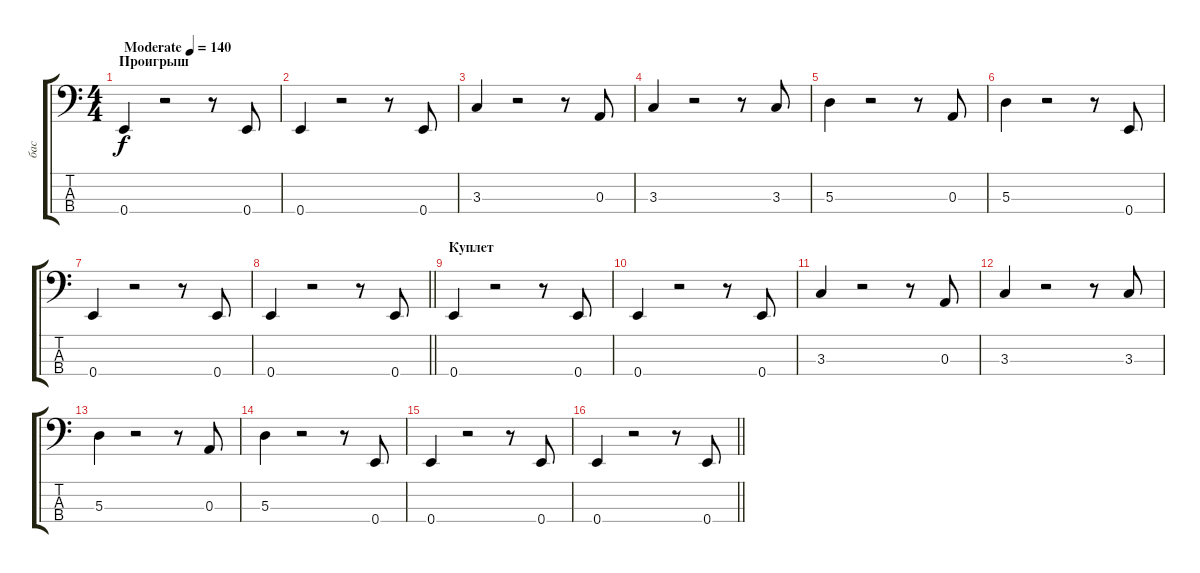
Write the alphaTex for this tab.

\track ("бас" "бас") {instrument fretlessbass}
\staff {score tabs}
\tuning (G2 D2 A1 E1) {hide}
\ts (4 4)
\section ("" "Проигрыш")
\tempo (140 "Moderate")
\clef f4
\ks c
0.4.4{dy f instrument fretlessbass} r.2 r.8 0.4.8 |
0.4.4 r.2 r.8 0.4.8 |
3.3.4 r.2 r.8 0.3.8 |
3.3.4 r.2 r.8 3.3.8 |
5.3.4 r.2 r.8 0.3.8 |
5.3.4 r.2 r.8 0.4.8 |
0.4.4 r.2 r.8 0.4.8 |
\barLineRight lightlight
0.4.4 r.2 r.8 0.4.8 |
\section ("" "Куплет")
0.4.4 r.2 r.8 0.4.8 |
0.4.4 r.2 r.8 0.4.8 |
3.3.4 r.2 r.8 0.3.8 |
3.3.4 r.2 r.8 3.3.8 |
5.3.4 r.2 r.8 0.3.8 |
5.3.4 r.2 r.8 0.4.8 |
0.4.4 r.2 r.8 0.4.8 |
\barLineRight lightlight
0.4.4 r.2 r.8 0.4.8
